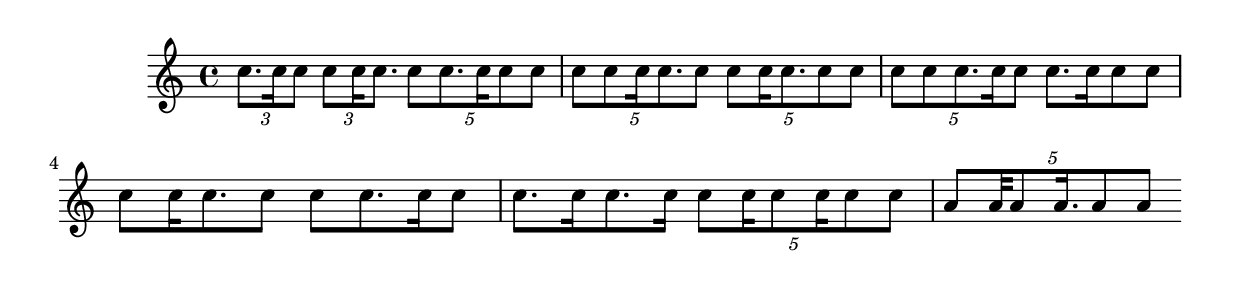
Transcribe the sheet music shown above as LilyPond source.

\version "2.16.0"

\header {
  texidoc = "
Beamlets should point away from complete beat units and toward off-beat or
broken beat units.  This should work in tuplets as well as in ordinary time.
"
}

\relative c'' {
    \times 2/3 {
      c8. c16 c8
    }
   \times 2/3 {
      c8 c16 c8.
    }
  \times 4/5 {
    c8[ c8. c16 c8 c8]
  }
  \times 4/5 {
    c8[ c8 c16 c8. c8]
  }
  \times 4/5 {
    c8 c16 c8. c8 c8
  }
  \times 4/5 {
    c8 c8 c8. c16 c8
  }
  c8.[ c16 c8 c8]
  c8[ c16 c8. c8]
  c8[ c8. c16 c8]
  c8.[ c16 c8. c16]
  \times 4/5 { c8 [ c16 c8 c16 c8 c8 ] }
  \times 4/5 { a8 a32 a8 a16. a8 a8 }
}

